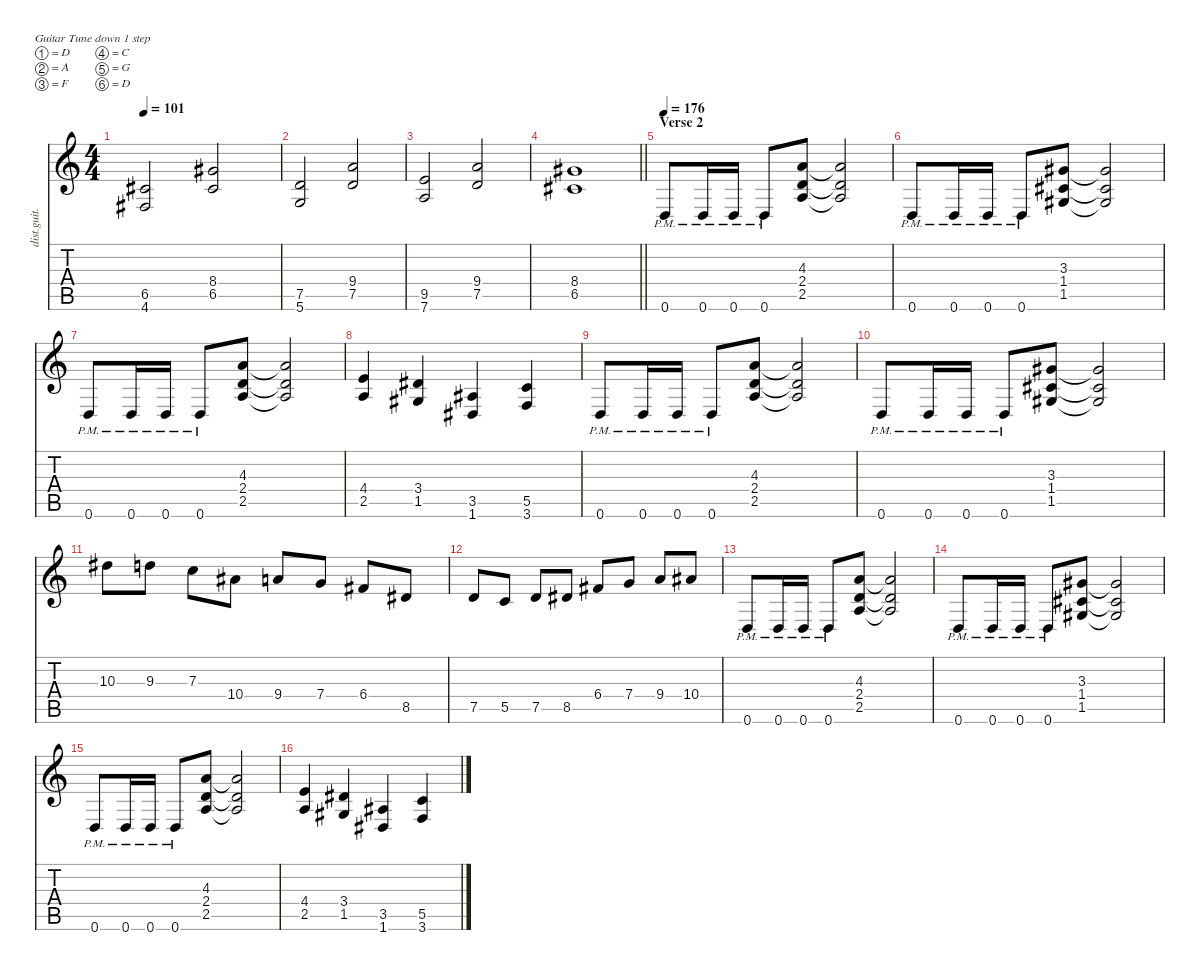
\defaultSystemsLayout 4
\hideDynamics
\bracketExtendMode nobrackets
\track ("Bobby Koelble " "dist.guit.") {instrument distortionguitar}
\staff {score tabs}
\tuning (D4 A3 F3 C3 G2 D2)
\ts (4 4)
\tempo 101
\clef g2
\ks c
(6.5{acc #} 4.6{acc #}).2{dy f} (8.4{acc #} 6.5{acc #}).2 |
(7.5 5.6).2 (9.4 7.5).2 |
(9.5 7.6).2 (9.4 7.5).2 |
\barLineRight lightlight
(8.4{acc #} 6.5{acc #}).1 |
\section ("" "Verse 2")
\tempo 176
0.6{pm}.8 0.6{pm}.16 0.6{pm}.16 0.6{pm}.8 (4.3 2.4 2.5).8 (4.3{t} 2.4{t} 2.5{t}).2 |
0.6{pm}.8 0.6{pm}.16 0.6{pm}.16 0.6{pm}.8 (3.3{acc #} 1.4{acc #} 1.5{acc #}).8 (3.3{t acc #} 1.4{t acc #} 1.5{t acc #}).2 |
0.6{pm}.8 0.6{pm}.16 0.6{pm}.16 0.6{pm}.8 (4.3 2.4 2.5).8 (4.3{t} 2.4{t} 2.5{t}).2 |
(4.4 2.5).4 (3.4{acc #} 1.5{acc #}).4 (3.5{acc #} 1.6{acc #}).4 (5.5 3.6).4 |
0.6{pm}.8 0.6{pm}.16 0.6{pm}.16 0.6{pm}.8 (4.3 2.4 2.5).8 (4.3{t} 2.4{t} 2.5{t}).2 |
0.6{pm}.8 0.6{pm}.16 0.6{pm}.16 0.6{pm}.8 (3.3{acc #} 1.4{acc #} 1.5{acc #}).8 (3.3{t acc #} 1.4{t acc #} 1.5{t acc #}).2 |
10.3{acc #}.8 9.3.8 7.3.8 10.4{acc #}.8 9.4.8 7.4.8 6.4{acc #}.8 8.5{acc #}.8 |
7.5.8 5.5.8 7.5.8 8.5{acc #}.8 6.4{acc #}.8 7.4.8 9.4.8 10.4{acc #}.8 |
0.6{pm}.8 0.6{pm}.16 0.6{pm}.16 0.6{pm}.8 (4.3 2.4 2.5).8 (4.3{t} 2.4{t} 2.5{t}).2 |
0.6{pm}.8 0.6{pm}.16 0.6{pm}.16 0.6{pm}.8 (3.3{acc #} 1.4{acc #} 1.5{acc #}).8 (3.3{t acc #} 1.4{t acc #} 1.5{t acc #}).2 |
0.6{pm}.8 0.6{pm}.16 0.6{pm}.16 0.6{pm}.8 (4.3 2.4 2.5).8 (4.3{t} 2.4{t} 2.5{t}).2 |
(4.4 2.5).4 (3.4{acc #} 1.5{acc #}).4 (3.5{acc #} 1.6{acc #}).4 (5.5 3.6).4
